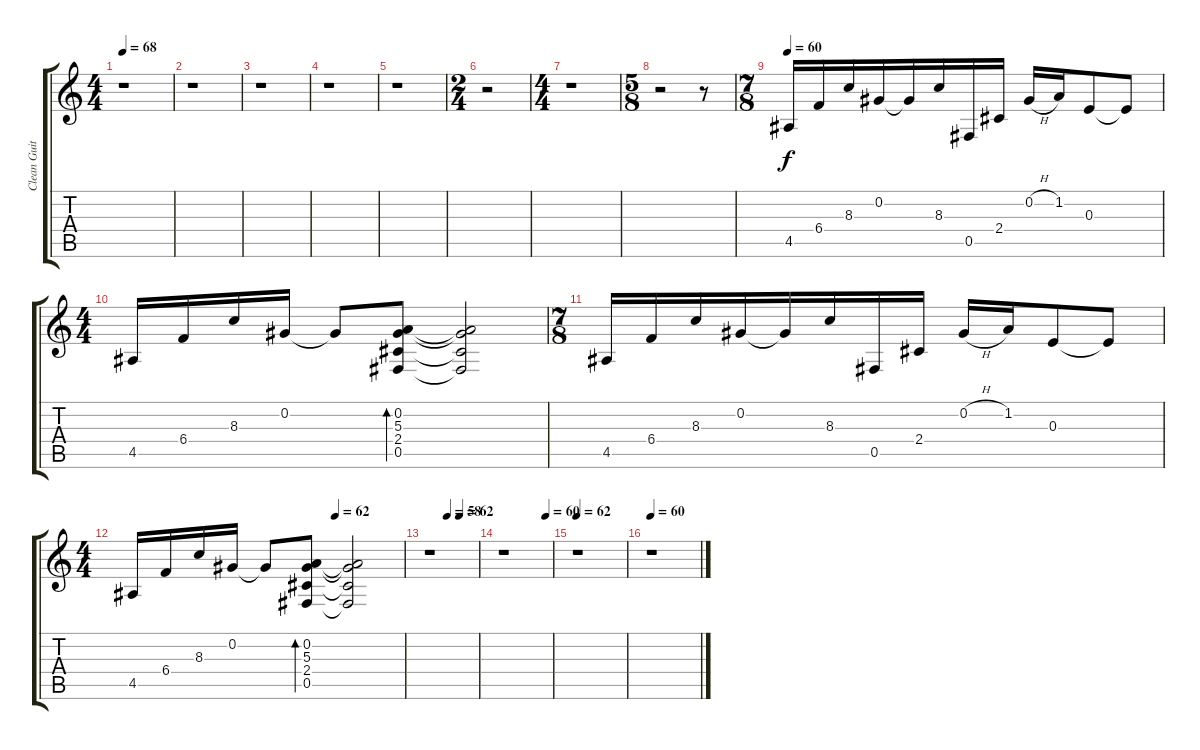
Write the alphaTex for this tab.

\track ("Clean Guitar" "Clean Guit") {instrument electricguitarclean}
\staff {score tabs}
\tuning (Db4 Ab3 E3 B2 Gb2 Db2) {hide}
\ts (4 4)
\tempo 68
\clef g2
\ks c
r.1{dy f} |
r.1 |
r.1 |
r.1 |
r.1 |
\ts (2 4)
r.2 |
\ts (4 4)
r.1 |
\ts (5 8)
r.2 r.8 |
\ts (7 8)
\tempo 60
4.5.16 6.4.16 8.3.16 0.2.16 0.2{t}.16 8.3.16 0.5.16 2.4.16 0.2{h}.16 1.2.16 0.3.8 0.3{t}.8 |
\ts (4 4)
4.5.16 6.4.16 8.3.16 0.2.16 0.2{t}.8 (0.2 5.3 2.4 0.5).8{bd 480} (0.2{t} 5.3{t} 2.4{t} 0.5{t}).2 |
\ts (7 8)
4.5.16 6.4.16 8.3.16 0.2.16 0.2{t}.16 8.3.16 0.5.16 2.4.16 0.2{h}.16 1.2.16 0.3.8 0.3{t}.8 |
\ts (4 4)
\tempo (62 0.75)
4.5.16 6.4.16 8.3.16 0.2.16 0.2{t}.8 (0.2 5.3 2.4 0.5).8{bd 480} (0.2{t} 5.3{t} 2.4{t} 0.5{t}).2 |
\tempo (58 0.375)
\tempo (62 0.625)
r.1 |
\tempo (60 0.875)
r.1 |
\tempo 62
r.1 |
\tempo 60
r.1
